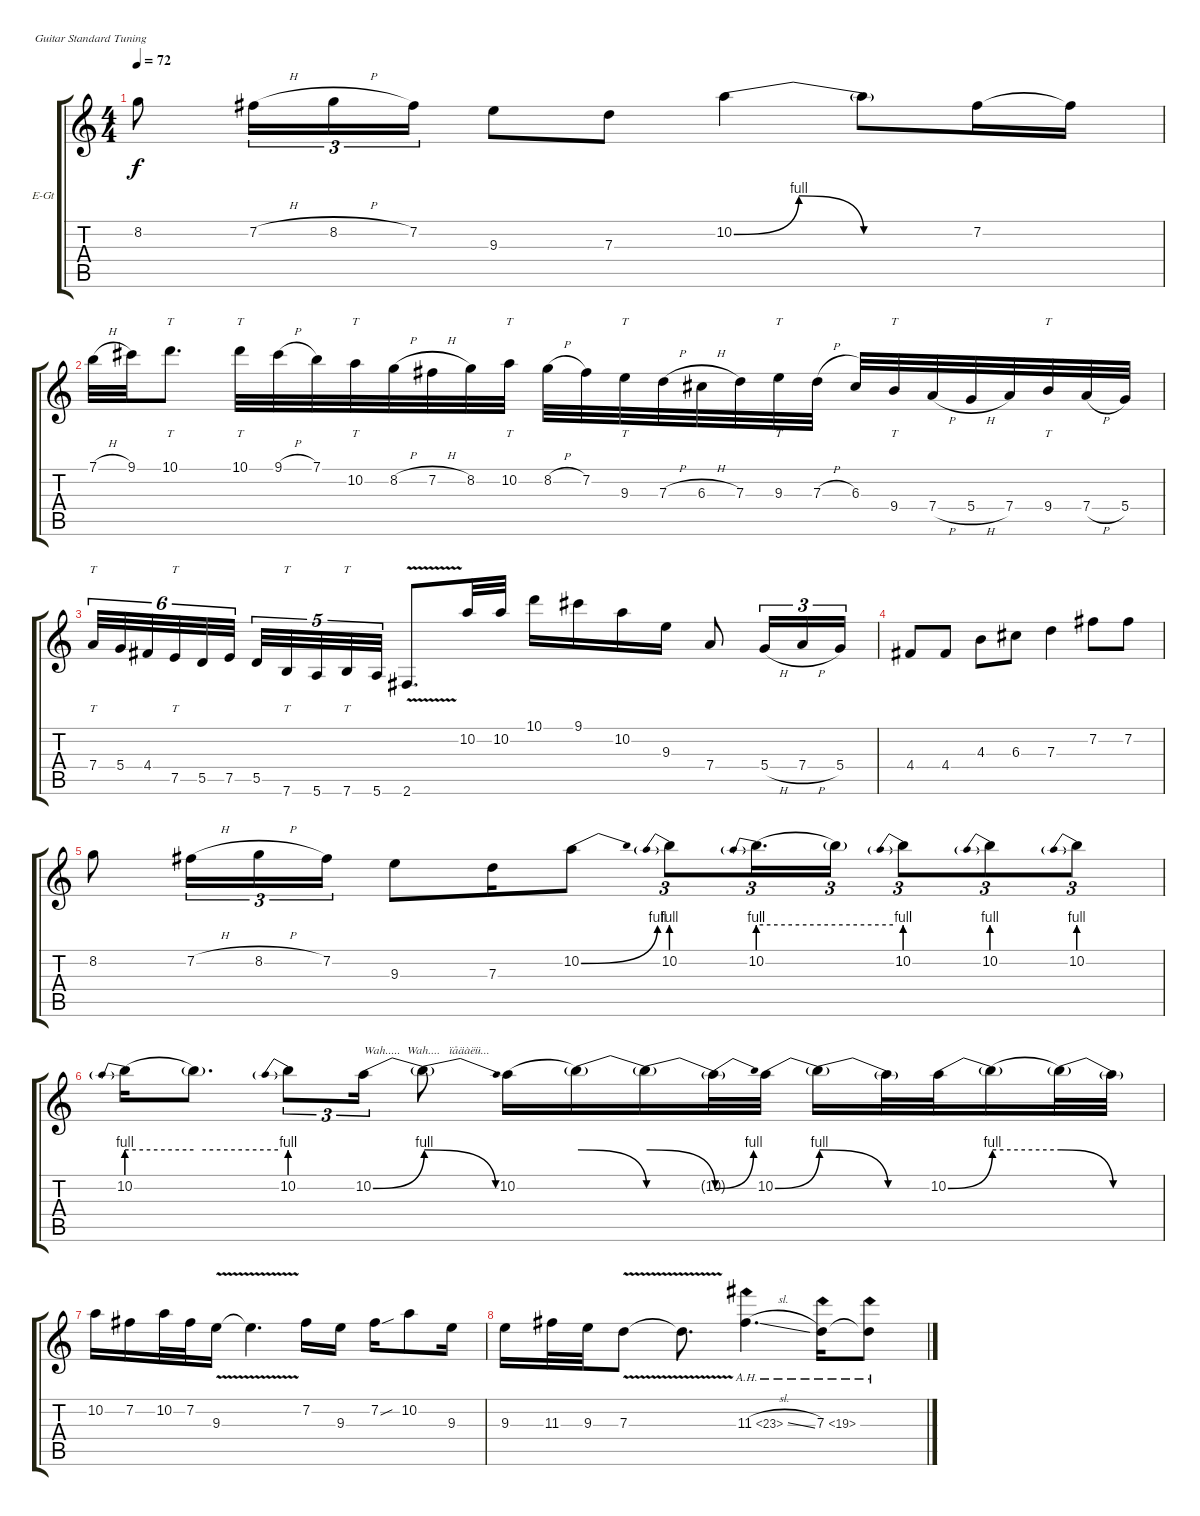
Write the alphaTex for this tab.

\bracketExtendMode groupsimilarinstruments
\firstSystemTrackNameOrientation horizontal
\otherSystemsTrackNameOrientation horizontal
\track ("Гитара 1" "E-Gt") {instrument distortionguitar}
\staff {score tabs}
\tuning (E4 B3 G3 D3 A2 E2)
\ts (4 4)
\tempo 72
\clef g2
\ks c
8.2.8{dy f} 7.2{h}.16{tu (3 2)} 8.2{h}.16{tu (3 2)} 7.2.16{tu (3 2)} 9.3.8 7.3.8 10.2{be (bendrelease 0 0 30 4 30 4 60 0)}.4 10.2{be (hold 0 0 60 0) t}.8 7.2.16 7.2{t}.16 |
7.1{h}.32 9.1.32 10.1.8{tt d} 10.1.32{tt} 9.1{h}.32 7.1.32 10.2.32{tt} 8.2{h}.32 7.2{h}.32 8.2.32 10.2.32{tt} 8.2{h}.32 7.2.32 9.3.32{tt} 7.3{h}.32 6.3{h}.32 7.3.32 9.3.32{tt} 7.3{h}.32 6.3.32 9.4.32{tt} 7.4{h}.32 5.4{h}.32 7.4.32 9.4.32{tt} 7.4{h}.32 5.4.32 |
7.4.32{tt tu (6 4)} 5.4.32{tu (6 4)} 4.4.32{tu (6 4)} 7.5.32{tt tu (6 4)} 5.5.32{tu (6 4)} 7.5.32{tu (6 4)} 5.5.32{tu (5 4)} 7.6.32{tt tu (5 4)} 5.6.32{tu (5 4)} 7.6.32{tt tu (5 4)} 5.6.32{tu (5 4)} 2.6{v}.8{d} 10.2.32 10.2.32 10.1.16 9.1.16 10.2.16 9.3.16 7.4.8 5.4{h}.16{tu (3 2)} 7.4{h}.16{tu (3 2)} 5.4.16{tu (3 2)} |
4.4.8 4.4.8 4.3.8 6.3.8 7.3.4 7.2.8 7.2.8 |
8.2.8 7.2{h}.16{tu (3 2)} 8.2{h}.16{tu (3 2)} 7.2.16{tu (3 2)} 9.3.8 7.3.16 10.2{be (bend 0 0 60 4)}.8 10.2{be (prebend 0 4 60 4)}.8{tu (3 2)} 10.2{be (prebend 0 4 60 4)}.16{d tu (3 2)} 10.2{be (hold 0 4 60 4) t}.16{tu (3 2)} 10.2{be (prebend 0 4 60 4)}.8{tu (3 2)} 10.2{be (prebend 0 4 60 4)}.8{tu (3 2)} 10.2{be (prebend 0 4 60 4)}.8{tu (3 2)} |
10.2{be (prebend 0 4 60 4)}.16 10.2{be (hold 0 4 60 4) t}.8{d} 10.2{be (prebend 0 4 60 4)}.8{tu (3 2)} 10.2{be (bend 0 0 60 4)}.16{tu (3 2) txt "Wah.....  Wah....   ïåäàëü..."} 10.2{be (release 0 4 60 0) t}.8 10.2{be (hold 0 0 60 0)}.16 10.2{be (release 0 4 60 0) t}.16 10.2{be (release 0 4 60 0) t}.16 10.2{be (bend 0 0 60 4) t}.32 10.2{be (bend 0 0 60 4)}.32 10.2{be (release 0 4 60 0) t}.16 10.2{be (hold 0 0 60 0) t}.32 10.2{be (bend 0 0 60 4)}.32 10.2{be (hold 0 4 60 4) t}.16 10.2{be (release 0 4 60 0) t}.32 10.2{be (hold 0 0 60 0) t}.32 |
10.2.16 7.2.16 10.2.32 7.2.32 9.3{v}.16 9.3{v t}.4{d} 7.2.16 9.3.16 7.2{sou}.16 10.2.8 9.3.16 |
9.3.16 11.3.32 9.3.32 7.3{v}.8 7.3{v t}.8{d} 11.3{ah 12 sl}.4{d} 7.3{ah 12}.16 7.3{ah 12 t}.8
